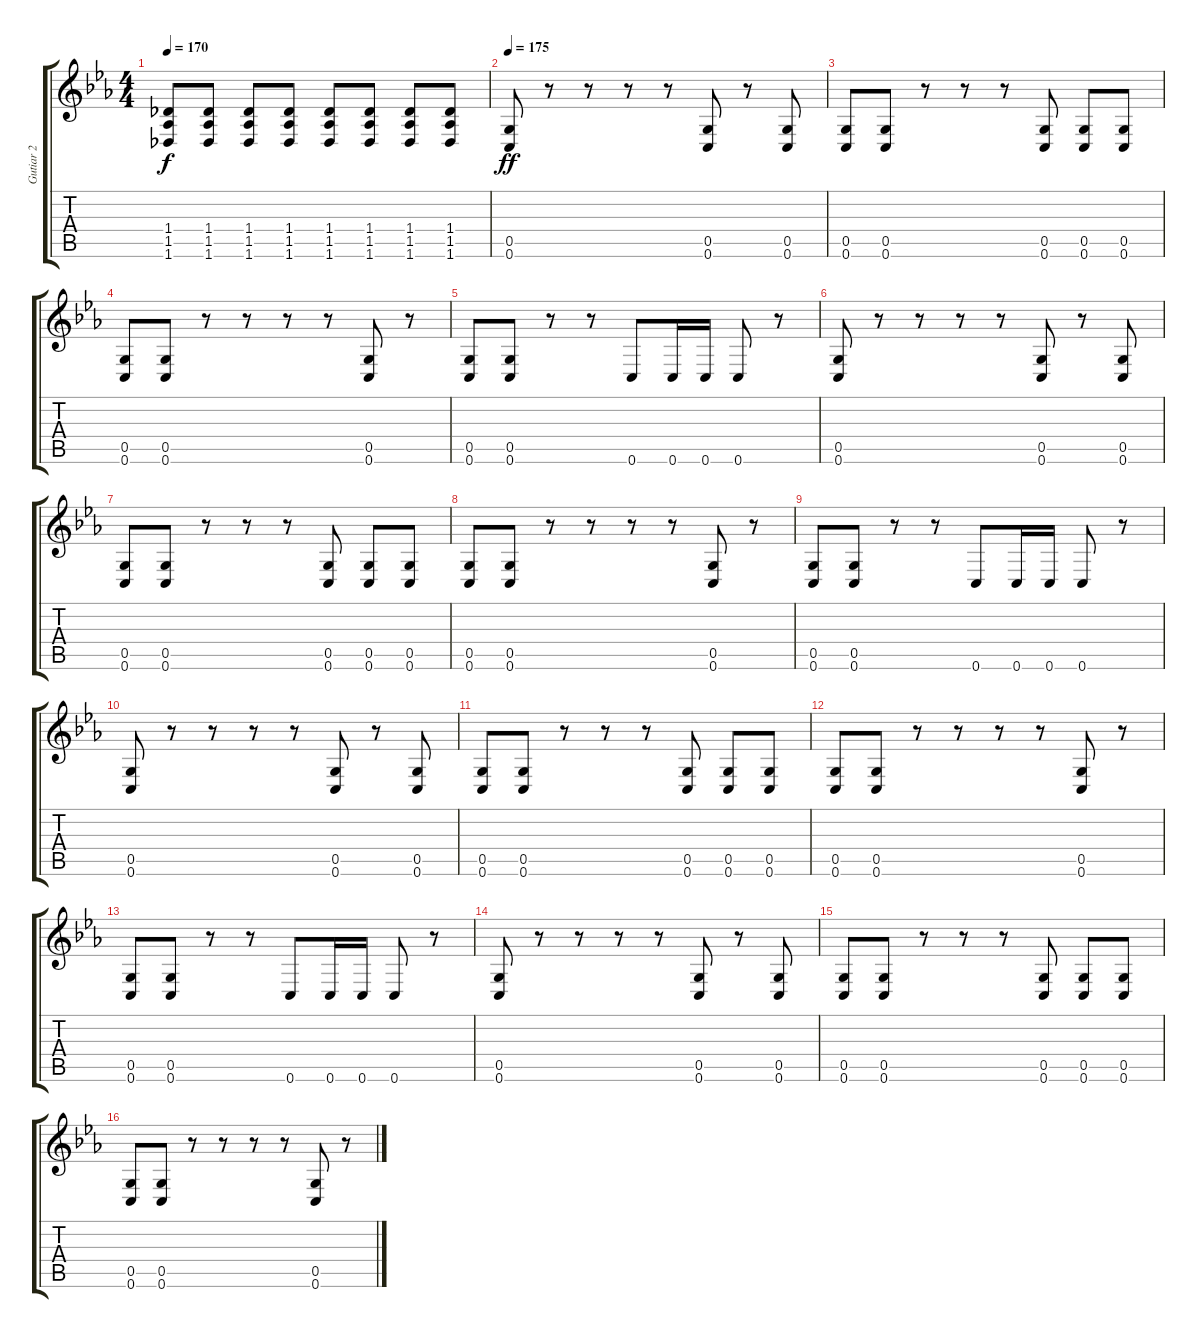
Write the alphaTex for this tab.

\track ("Gutiar 2" "Gutiar 2") {instrument overdrivenguitar}
\staff {score tabs}
\tuning (D4 A3 F3 C3 G2 C2) {hide}
\ts (4 4)
\tempo 170
\clef g2
\ks cminor
(1.4 1.5 1.6).8{dy f} (1.4 1.5 1.6).8 (1.4 1.5 1.6).8 (1.4 1.5 1.6).8 (1.4 1.5 1.6).8 (1.4 1.5 1.6).8 (1.4 1.5 1.6).8 (1.4 1.5 1.6).8 |
\tempo 175
(0.5 0.6).8{dy ff} r.8 r.8 r.8 r.8 (0.5 0.6).8 r.8 (0.5 0.6).8 |
(0.5 0.6).8 (0.5 0.6).8 r.8 r.8 r.8 (0.5 0.6).8 (0.5 0.6).8 (0.5 0.6).8 |
(0.5 0.6).8 (0.5 0.6).8 r.8 r.8 r.8 r.8 (0.5 0.6).8 r.8 |
(0.5 0.6).8 (0.5 0.6).8 r.8 r.8 0.6.8 0.6.16 0.6.16 0.6.8 r.8 |
(0.5 0.6).8 r.8 r.8 r.8 r.8 (0.5 0.6).8 r.8 (0.5 0.6).8 |
(0.5 0.6).8 (0.5 0.6).8 r.8 r.8 r.8 (0.5 0.6).8 (0.5 0.6).8 (0.5 0.6).8 |
(0.5 0.6).8 (0.5 0.6).8 r.8 r.8 r.8 r.8 (0.5 0.6).8 r.8 |
(0.5 0.6).8 (0.5 0.6).8 r.8 r.8 0.6.8 0.6.16 0.6.16 0.6.8 r.8 |
(0.5 0.6).8 r.8 r.8 r.8 r.8 (0.5 0.6).8 r.8 (0.5 0.6).8 |
(0.5 0.6).8 (0.5 0.6).8 r.8 r.8 r.8 (0.5 0.6).8 (0.5 0.6).8 (0.5 0.6).8 |
(0.5 0.6).8 (0.5 0.6).8 r.8 r.8 r.8 r.8 (0.5 0.6).8 r.8 |
(0.5 0.6).8 (0.5 0.6).8 r.8 r.8 0.6.8 0.6.16 0.6.16 0.6.8 r.8 |
(0.5 0.6).8 r.8 r.8 r.8 r.8 (0.5 0.6).8 r.8 (0.5 0.6).8 |
(0.5 0.6).8 (0.5 0.6).8 r.8 r.8 r.8 (0.5 0.6).8 (0.5 0.6).8 (0.5 0.6).8 |
(0.5 0.6).8 (0.5 0.6).8 r.8 r.8 r.8 r.8 (0.5 0.6).8 r.8
